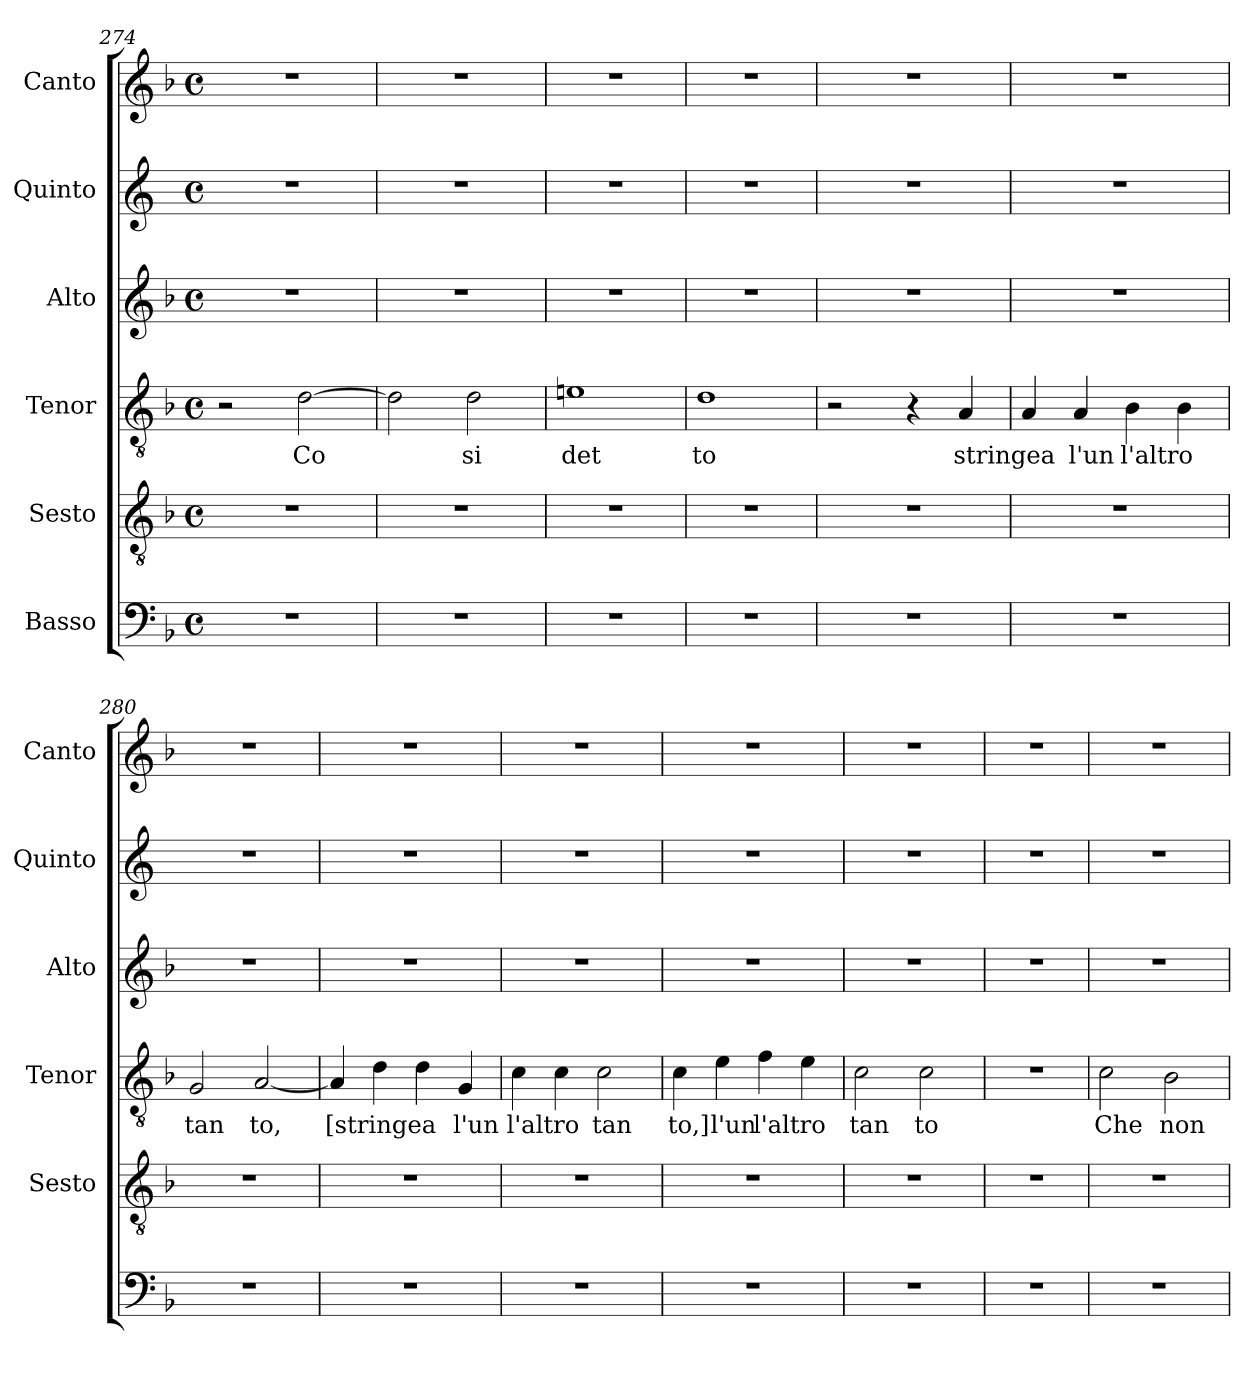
**kern	**kern	**kern	**text	**kern	**kern	**kern
*part6	*part5	*part4	*part4	*part3	*part2	*part1
*staff6	*staff5	*staff4	*staff4	*staff3	*staff2	*staff1
*I"Basso	*I"Sesto	*I"Tenor	*	*I"Alto	*I"Quinto	*I"Canto
*	*I'Sesto	*I'Tenor	*	*I'Alto	*I'Quinto	*I'Canto
*clefF4	*clefGv2	*clefGv2	*	*clefG2	*clefG2	*clefG2
*k[b-]	*k[b-]	*k[b-]	*	*k[b-]	*k[]	*k[b-]
*F:	*F:	*F:	*	*F:	*C:	*F:
*M4/4	*M4/4	*M4/4	*	*M4/4	*M4/4	*M4/4
*met(c)	*met(c)	*met(c)	*	*met(c)	*met(c)	*met(c)
=274	=274	=274	=274	=274	=274	=274
1r	1r	2r	.	1r	1r	1r
!	!	!	!LO:LY:b	!	!	!
.	.	[>2d\	Co	.	.	.
=275	=275	=275	=275	=275	=275	=275
1r	1r	2d\]	.	1r	1r	1r
!	!	!	!LO:LY:b:cj	!	!	!
.	.	2d\	si	.	.	.
!!LO:LB:g=z
=276	=276	=276	=276	=276	=276	=276
!	!	!	!LO:LY:b:cj	!	!	!
1r	1r	1en	det	1r	1r	1r
=277	=277	=277	=277	=277	=277	=277
!	!	!	!LO:LY:b:cj	!	!	!
1r	1r	1d	to	1r	1r	1r
=278	=278	=278	=278	=278	=278	=278
1r	1r	2r	.	1r	1r	1r
.	.	4r	.	.	.	.
!	!	!	!LO:LY:b:cj	!	!	!
.	.	4A/	stringea	.	.	.
=279	=279	=279	=279	=279	=279	=279
1r	1r	4A/	.	1r	1r	1r
!	!	!	!LO:LY:b:cj	!	!	!
.	.	4A/	l'un	.	.	.
!	!	!	!LO:LY:b:cj	!	!	!
.	.	4B-\	l'altro	.	.	.
.	.	4B-\	.	.	.	.
=280	=280	=280	=280	=280	=280	=280
!	!	!	!LO:LY:b:cj	!	!	!
1r	1r	2G/	tan	1r	1r	1r
!	!	!	!LO:LY:b:cj	!	!	!
.	.	[<2A/	to,	.	.	.
=281	=281	=281	=281	=281	=281	=281
!	!	!	!LO:LY:b	!	!	!
1r	1r	4A/]	[stringea	1r	1r	1r
.	.	4d\	.	.	.	.
.	.	4d\	.	.	.	.
!	!	!	!LO:LY:b:cj	!	!	!
.	.	4G/	l'un	.	.	.
=282	=282	=282	=282	=282	=282	=282
!	!	!	!LO:LY:b:cj	!	!	!
1r	1r	4c\	l'altro	1r	1r	1r
.	.	4c\	.	.	.	.
!	!	!	!LO:LY:b:cj	!	!	!
.	.	2c\	tan	.	.	.
=283	=283	=283	=283	=283	=283	=283
!	!	!	!LO:LY:b:cj	!	!	!
1r	1r	4c\	to,]	1r	1r	1r
!	!	!	!LO:LY:b:cj	!	!	!
.	.	4e\	l'un	.	.	.
!	!	!	!LO:LY:b:cj	!	!	!
.	.	4f\	l'altro	.	.	.
.	.	4e\	.	.	.	.
=284	=284	=284	=284	=284	=284	=284
!	!	!	!LO:LY:b:cj	!	!	!
1r	1r	2c\	tan	1r	1r	1r
!	!	!	!LO:LY:b:cj	!	!	!
.	.	2c\	to	.	.	.
=285	=285	=285	=285	=285	=285	=285
1r	1r	1r	.	1r	1r	1r
=286	=286	=286	=286	=286	=286	=286
!	!	!	!LO:LY:b:cj	!	!	!
1r	1r	2c\	Che	1r	1r	1r
!	!	!	!LO:LY:b	!	!	!
.	.	2B-\	non	.	.	.
=	=	=	=	=	=	=
*-	*-	*-	*-	*-	*-	*-
